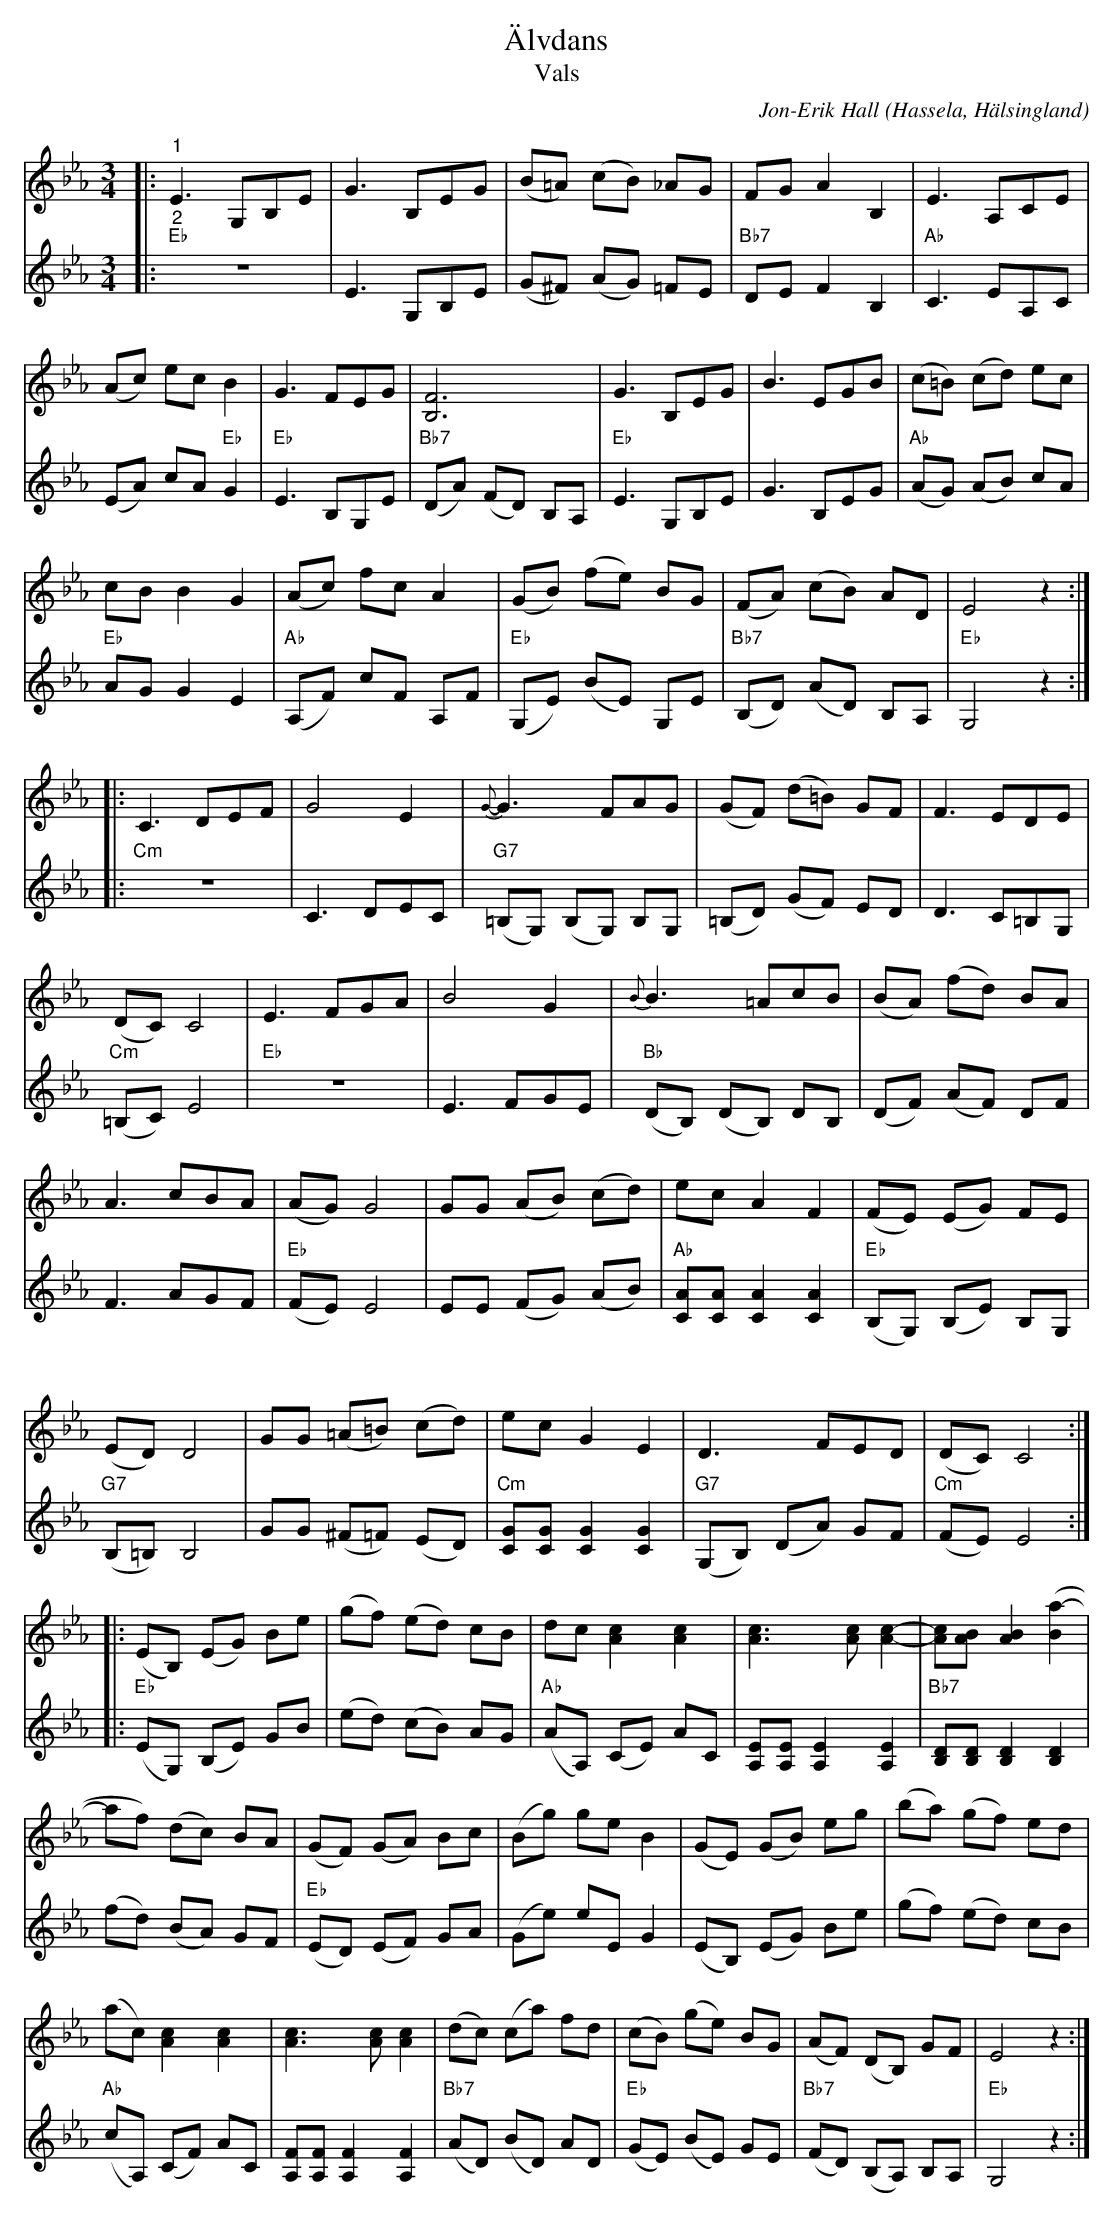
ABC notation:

X:1
T:Älvdans
T:Vals
C:Jon-Erik Hall
O:Hassela, Hälsingland
L:1/8
M:3/4
K:Eb
V:1
|:"^1" E3 G,B,E | G3 B,EG | (B=A) (cB) _AG | FG A2 B,2 | E3 A,CE |
(Ac) ec B2 | G3 FEG | [B,F]6 | G3 B,EG | B3 EGB | (c=B) (cd) ec |
cB B2 G2 | (Ac) fc A2 | (GB) (fe) BG | (FA) (cB) AD | E4 z2 ::
C3 DEF | G4 E2 |{G-} G3 FAG | (GF) (d=B) GF | F3 EDE |
(DC) C4 | E3 FGA | B4 G2 | {B} B3 =AcB | (BA) (fd) BA |
A3 cBA | (AG) G4 | GG (AB) (cd) | ec A2 F2 | (FE) (EG) FE |
(ED) D4 | GG (=A=B) (cd) | ec G2 E2 | D3 FED | (DC) C4 ::
(EB,) (EG) Be | (gf) (ed) cB | dc [Ac]2 [Ac]2 | [Ac]3 [Ac] [Ac]2- | [Ac][AB] [AB]2 ([Ba-]2 |
af) (dc) BA |(GF) (GA) Bc | (Bg) ge B2 | (GE) (GB) eg | (ba) (gf) ed |
(ac) [Ac]2 [Ac]2 | [Ac]3 [Ac] [Ac]2 | (dc) (ca) fd | (cB) (ge) BG | (AF) (DB,) GF | E4 z2 :|
V:2
|:"^2""Eb" z6 | E3 G,B,E | (G^F) (AG) =FE |"Bb7" DE F2 B,2 |"Ab" C3 EA,C |
 (EA) cA"Eb" G2 | "Eb" E3 B,G,E |"Bb7" (DA) (FD) B,A, |"Eb" E3 G,B,E | G3 B,EG |
"Ab" (AG) (AB) cA | "Eb" AG G2 E2 |"Ab" (A,F) cF A,F |"Eb" (G,E) (BE) G,E |"Bb7" (B,D) (AD) B,A, |"Eb" G,4 z2 ::
"Cm" z6 | C3 DEC |"G7" (=B,G,) (B,G,) B,G, | (=B,D) (GF) ED | D3 C=B,G, |
"Cm" (=B,C) E4 | "Eb" z6 | E3 FGE |"Bb" (DB,) (DB,) DB, | (DF) (AF) DF |
 F3 AGF |"Eb" (FE) E4 | EE (FG) (AB) | "Ab" [CA][CA] [CA]2 [CA]2 |"Eb" (B,G,) (B,E) B,G, |
"G7" (B,=B,) B,4 | GG (^F=F) (ED) | "Cm" [CG][CG] [CG]2 [CG]2 |"G7" (G,B,) (DA) GF |"Cm" (FE) E4 ::
"Eb" (EG,) (B,E) GB | (ed) (cB) AG |"Ab" (AA,) (CE) AC | [A,E][A,E] [A,E]2 [A,E]2 |"Bb7" [B,D][B,D] [B,D]2 [B,D]2 |
(fd) (BA) GF |"Eb" (ED) (EF) GA | (Ge) eE G2 | (EB,) (EG) Be | (gf) (ed) cB |
"Ab" (cA,) (CF) AC | [A,F][A,F] [A,F]2 [A,F]2 |"Bb7" (AD) (BD) AD |"Eb" (GE) (BE) GE | "Bb7" (FD) (B,A,) B,A, |"Eb" G,4 z2 :|
